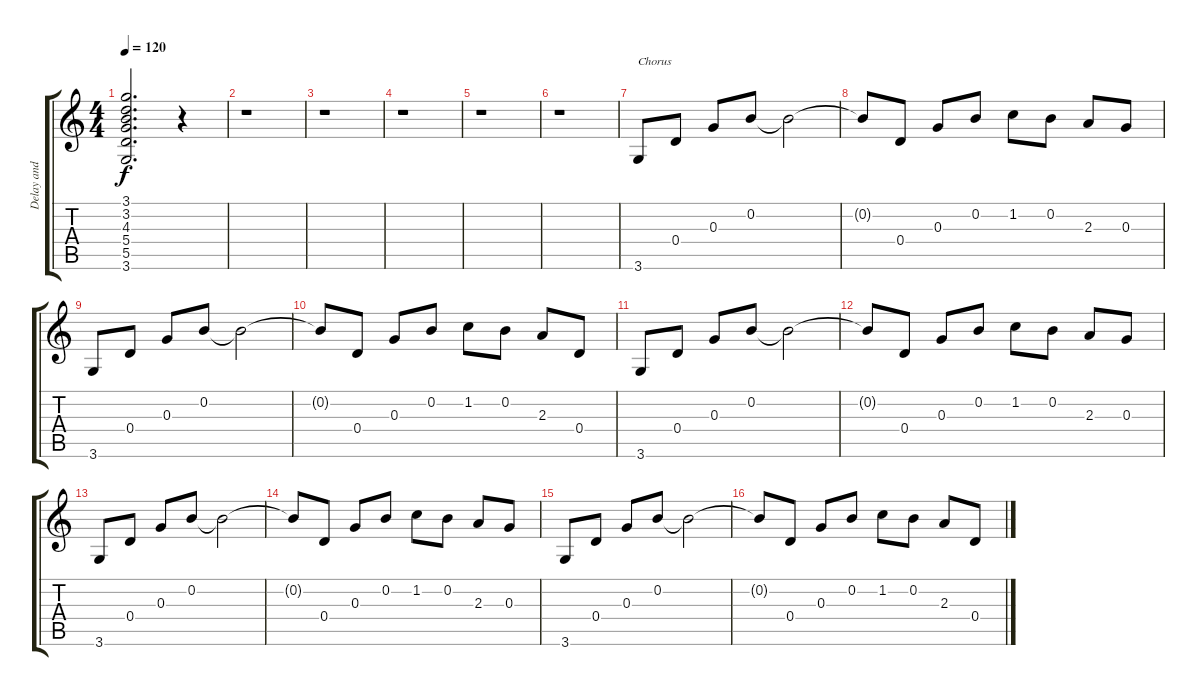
\track ("Delay and Reverb Guitar" "Delay and ") {instrument electricguitarclean}
\staff {score tabs}
\tuning (E4 B3 G3 D3 A2 E2) {hide}
\ts (4 4)
\tempo 120
\clef g2
\ks c
(3.1 3.2 4.3 5.4 5.5 3.6).2{d dy f} r.4 |
r.1 |
r.1 |
r.1 |
r.1 |
r.1 |
3.6.8{txt "Chorus"} 0.4.8 0.3.8 0.2.8 0.2{t}.2 |
0.2{t}.8 0.4.8 0.3.8 0.2.8 1.2.8 0.2.8 2.3.8 0.3.8 |
3.6.8 0.4.8 0.3.8 0.2.8 0.2{t}.2 |
0.2{t}.8 0.4.8 0.3.8 0.2.8 1.2.8 0.2.8 2.3.8 0.4.8 |
3.6.8 0.4.8 0.3.8 0.2.8 0.2{t}.2 |
0.2{t}.8 0.4.8 0.3.8 0.2.8 1.2.8 0.2.8 2.3.8 0.3.8 |
3.6.8 0.4.8 0.3.8 0.2.8 0.2{t}.2 |
0.2{t}.8 0.4.8 0.3.8 0.2.8 1.2.8 0.2.8 2.3.8 0.3.8 |
3.6.8 0.4.8 0.3.8 0.2.8 0.2{t}.2 |
0.2{t}.8 0.4.8 0.3.8 0.2.8 1.2.8 0.2.8 2.3.8 0.4.8
